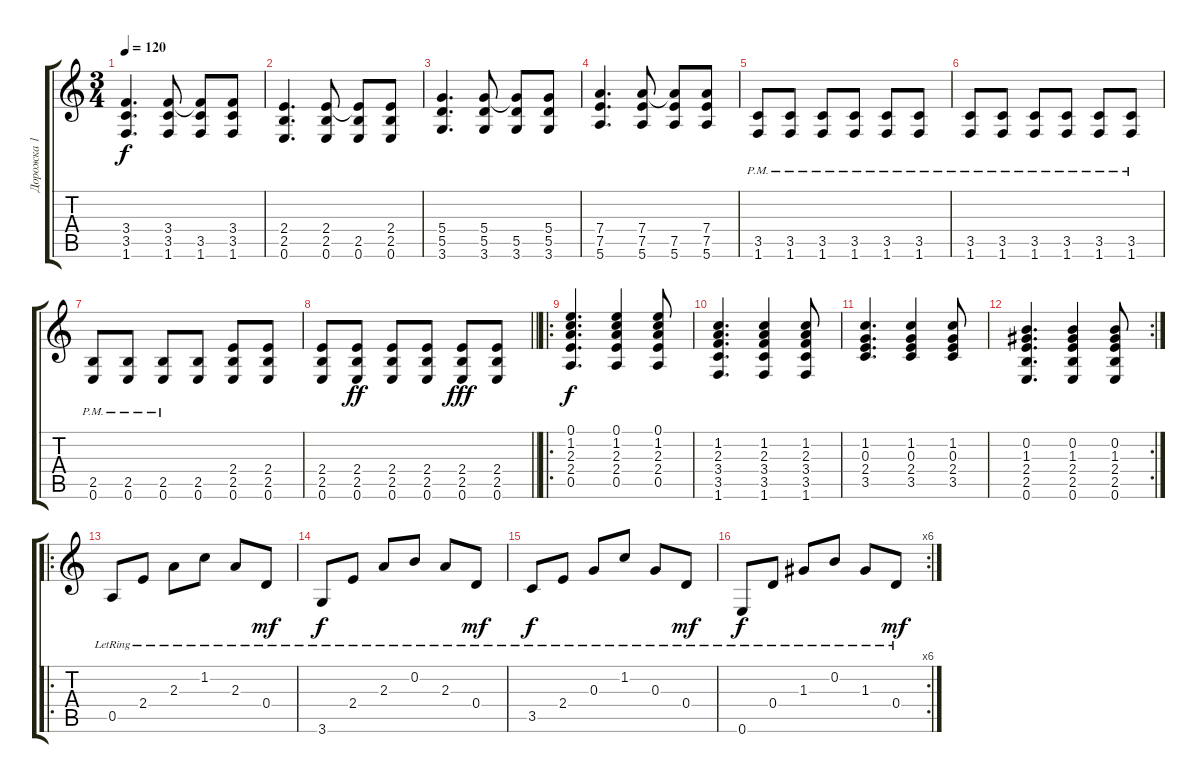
\track ("Дорожка 1" "Дорожка 1") {instrument acousticguitarsteel}
\staff {score tabs}
\tuning (E4 B3 G3 D3 A2 E2) {hide}
\ts (3 4)
\tempo 120
\clef g2
\ks c
(3.4 3.5 1.6).4{d dy f} (3.4 3.5 1.6).8 (3.4{t} 3.5 1.6).8 (3.4 3.5 1.6).8 |
(2.4 2.5 0.6).4{d} (2.4 2.5 0.6).8 (2.4{t} 2.5 0.6).8 (2.4 2.5 0.6).8 |
(5.4 5.5 3.6).4{d} (5.4 5.5 3.6).8 (5.4{t} 5.5 3.6).8 (5.4 5.5 3.6).8 |
(7.4 7.5 5.6).4{d} (7.4 7.5 5.6).8 (7.4{t} 7.5 5.6).8 (7.4 7.5 5.6).8 |
(3.5{pm} 1.6{pm}).8 (3.5{pm} 1.6{pm}).8 (3.5{pm} 1.6{pm}).8 (3.5{pm} 1.6{pm}).8 (3.5{pm} 1.6{pm}).8 (3.5{pm} 1.6{pm}).8 |
(3.5{pm} 1.6{pm}).8 (3.5{pm} 1.6{pm}).8 (3.5{pm} 1.6{pm}).8 (3.5{pm} 1.6{pm}).8 (3.5{pm} 1.6{pm}).8 (3.5{pm} 1.6{pm}).8 |
(2.5{pm} 0.6{pm}).8 (2.5{pm} 0.6{pm}).8 (2.5 0.6{pm}).8 (2.5 0.6).8 (2.4 2.5 0.6).8 (2.4 2.5 0.6).8 |
\barLineRight lightlight
(2.4 2.5 0.6).8 (2.4 2.5 0.6).8{dy ff} (2.4 2.5 0.6).8 (2.4 2.5 0.6).8 (2.4 2.5 0.6).8{dy fff} (2.4 2.5 0.6).8 |
\ro
(0.1 1.2 2.3 2.4 0.5).4{d dy f} (0.1 1.2 2.3 2.4 0.5).4 (0.1 1.2 2.3 2.4 0.5).8 |
(1.2 2.3 3.4 3.5 1.6).4{d} (1.2 2.3 3.4 3.5 1.6).4 (1.2 2.3 3.4 3.5 1.6).8 |
(1.2 0.3 2.4 3.5).4{d} (1.2 0.3 2.4 3.5).4 (1.2 0.3 2.4 3.5).8 |
\rc 2
(0.2 1.3 2.4 2.5 0.6).4{d} (0.2 1.3 2.4 2.5 0.6).4 (0.2 1.3 2.4 2.5 0.6).8 |
\ro
0.5{lr}.8 2.4{lr}.8 2.3{lr}.8 1.2{lr}.8 2.3{lr}.8 0.4{lr}.8{dy mf} |
3.6{lr}.8{dy f} 2.4{lr}.8 2.3{lr}.8 0.2{lr}.8 2.3{lr}.8 0.4{lr}.8{dy mf} |
3.5{lr}.8{dy f} 2.4{lr}.8 0.3{lr}.8 1.2{lr}.8 0.3{lr}.8 0.4{lr}.8{dy mf} |
\rc 6
0.6{lr}.8{dy f} 0.4{lr}.8 1.3{lr}.8 0.2{lr}.8 1.3{lr}.8 0.4{lr}.8{dy mf}
